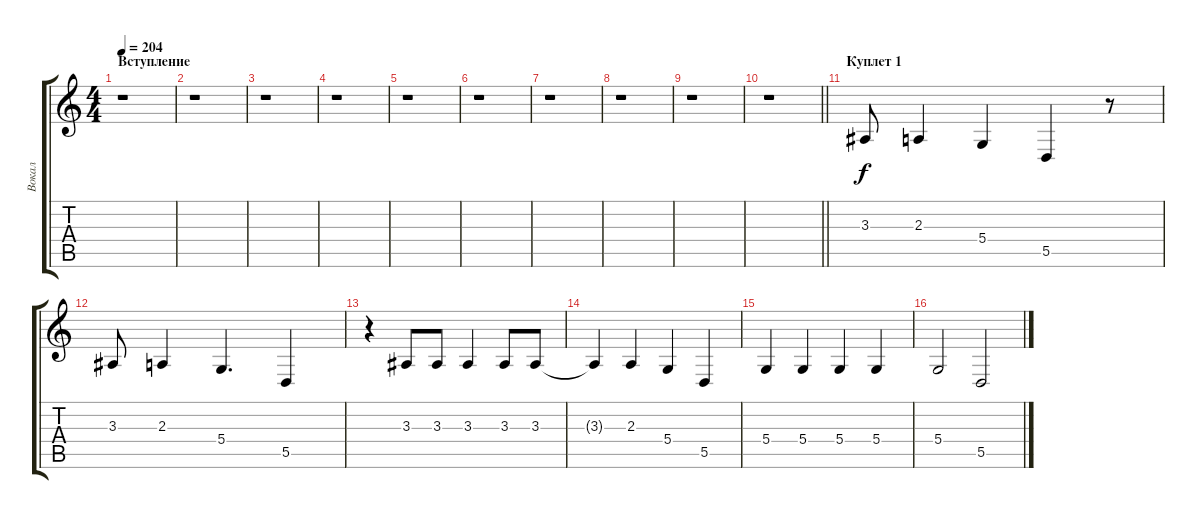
\track ("Вокал" "Вокал") {instrument tenorsax}
\staff {score tabs}
\tuning (E4 B3 G3 D3 A2 E2) {hide}
\ts (4 4)
\section ("" "Вступление")
\tempo 204
\clef g2
\ks c
r.1{dy f instrument tenorsax} |
r.1 |
r.1 |
r.1 |
r.1 |
r.1 |
r.1 |
r.1 |
r.1 |
\barLineRight lightlight
r.1 |
\section ("" "Куплет 1")
3.3.8 2.3.4 5.4.4 5.5.4 r.8 |
3.3.8 2.3.4 5.4.4{d} 5.5.4 |
r.4 3.3.8 3.3.8 3.3.4 3.3.8 3.3.8 |
3.3{t}.4 2.3.4 5.4.4 5.5.4 |
5.4.4 5.4.4 5.4.4 5.4.4 |
5.4.2 5.5.2
